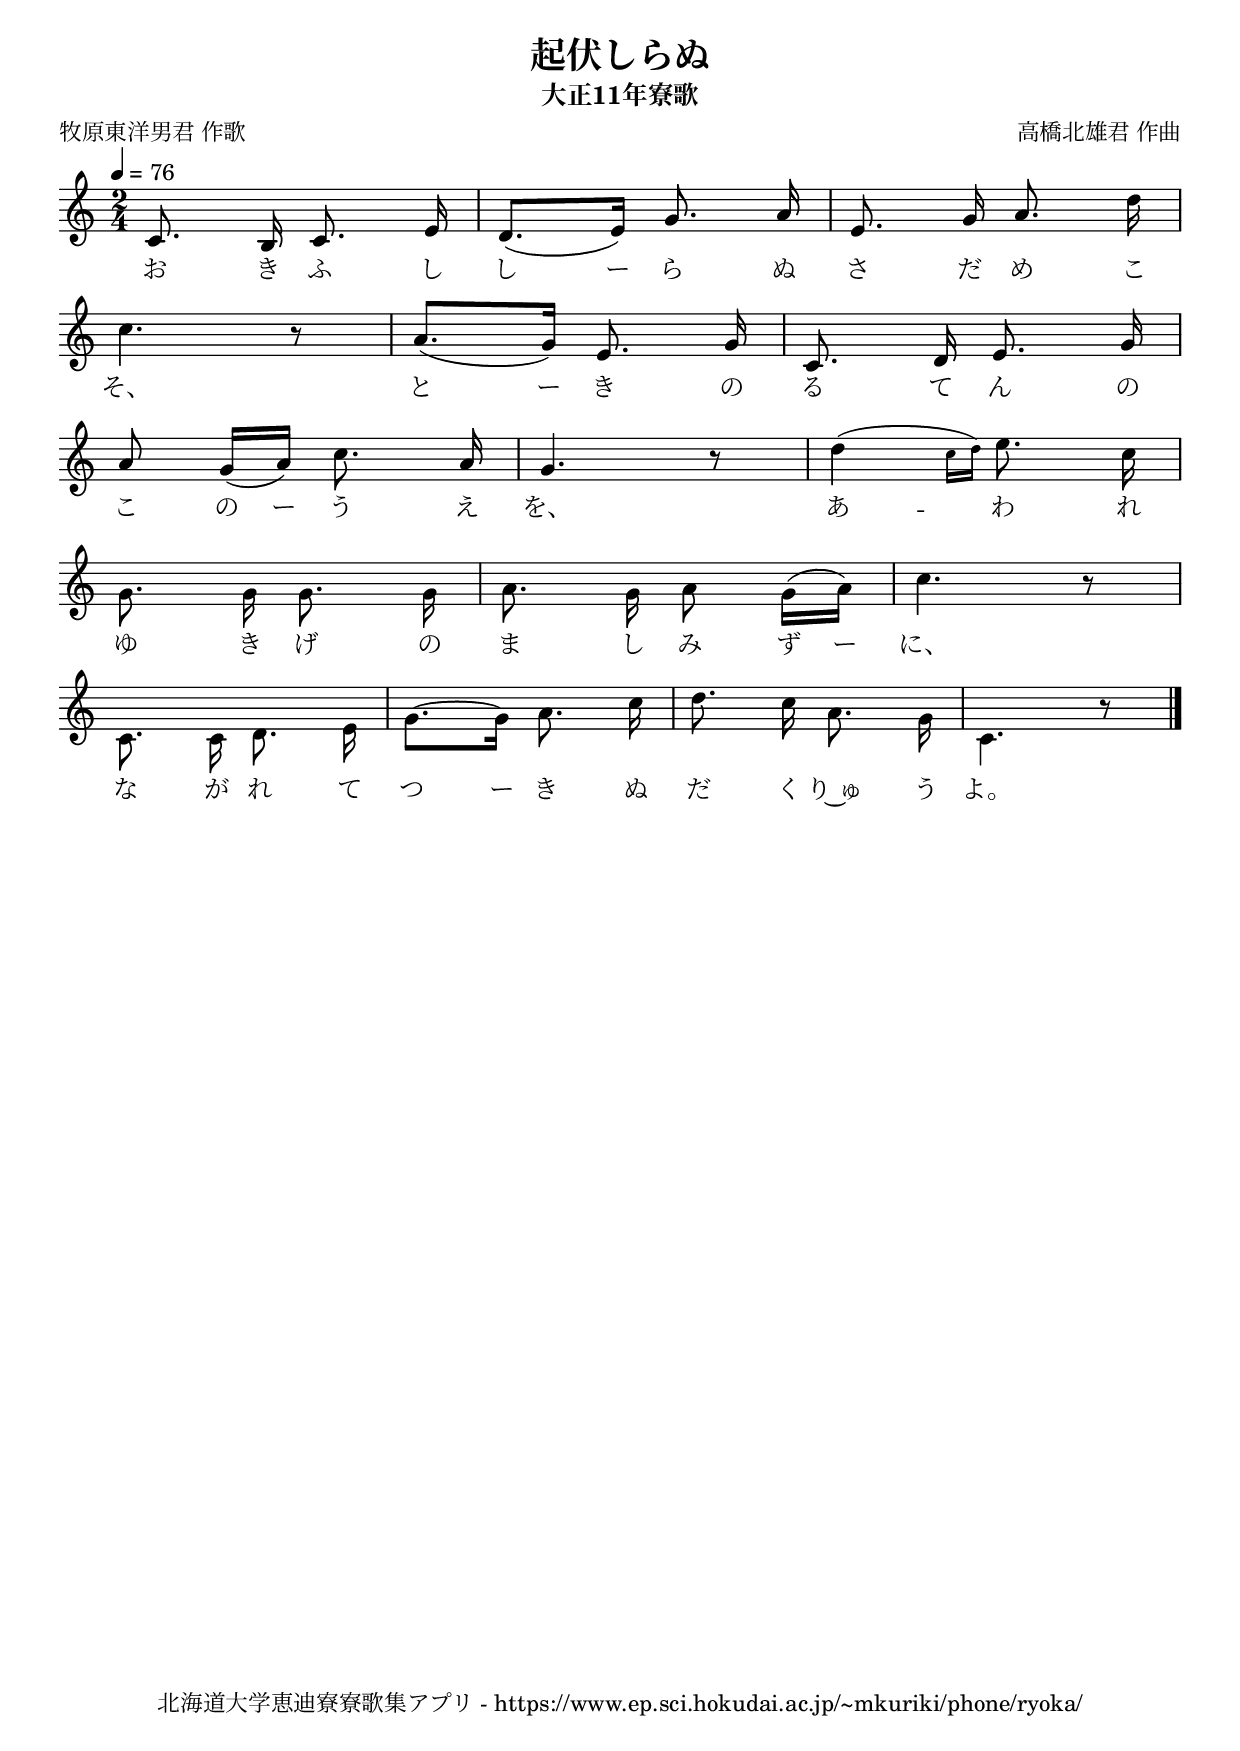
\version "2.18.2"

\paper {indent = 0}

\header {
  title = "起伏しらぬ"
  subtitle = "大正11年寮歌"
  composer = "高橋北雄君 作曲"
  poet = "牧原東洋男君 作歌"
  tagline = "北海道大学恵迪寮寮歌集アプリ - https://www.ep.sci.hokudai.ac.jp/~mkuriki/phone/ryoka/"
}


melody = \relative c'{
  \tempo 4 = 76
  \autoBeamOff
  \numericTimeSignature
  \override BreathingSign.text = \markup { \musicglyph #"scripts.upedaltoe" } % ブレスの記号指定
  \key c \major 
  \time 2/4
  \set melismaBusyProperties = #'()
  c8. b16 c8. e16 |
  d8. [(e16)] g8. a16 |
  e8. g16 a8. d16 | \break
  c4. r8 |
  a8. [(g16)] e8. g16 |
  c,8. d16 e8. g16 | \break
  a8 g16 [(a16)] c8. a16 |
  g4. r8 |
  d'4 ( \grace {\stemDown c16 [d16)]}  e8. c16 | \break
  g8. g16 g8. g16 |
  a8. g16 a8 g16 [(a16)] |
  c4. r8 | \break
  c,8. c16 d8. e16 |
  g8. ~ [g16] a8. c16 |
  d8. c16 a8. g16 |
  c,4. r8 |
  \bar "|." \break
}

text = \lyricmode {
  お き ふ し し ー ら ぬ さ だ め こ
  そ、 と ー き の る て ん の
  こ の ー う え を、 あ -- わ れ
  ゆ き げ の ま し み ず ー に、
  な が れ て つ ー き ぬ だ く り~ゅ う よ。
}

drum = \drummode{
  
}

\score {
  <<
    % ギターコード
    %{
    \new ChordNames \with {midiInstrument = #"acoustic guitar (nylon)"}{
      \set chordChanges = ##t
      \harmony
    }
    %}
    
    % メロディーライン
    \new Voice = "one"{\melody}
    % 歌詞
    \new Lyrics \lyricsto "one" \text
    % 太鼓
    % \new DrumStaff \with{
    %   \remove "Time_signature_engraver"
    %   drumStyleTable = #percussion-style
    %   \override StaffSymbol.line-count = #1
    %   \hide Stem
    % }
    % \drum
  >>
  
\midi {}
\layout {
  \context {
    \Score
    \remove "Bar_number_engraver"
  }
}

}


